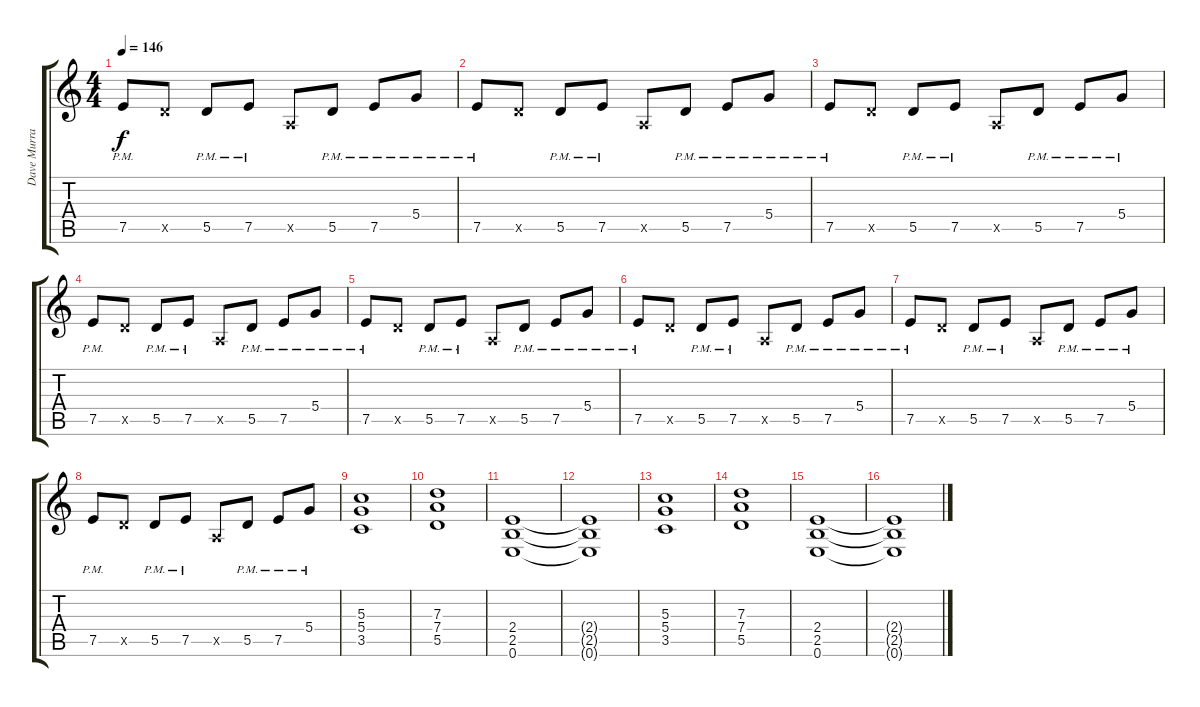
\track ("Dave Murray" "Dave Murra") {instrument distortionguitar}
\staff {score tabs}
\tuning (E4 B3 G3 D3 A2 E2) {hide}
\ts (4 4)
\tempo 146
\clef g2
\ks c
7.5{pm}.8{dy f} 5.5{x}.8 5.5{pm}.8 7.5{pm}.8 0.5{x}.8 5.5{pm}.8 7.5{pm}.8 5.4{pm}.8 |
7.5{pm}.8 5.5{x}.8 5.5{pm}.8 7.5{pm}.8 0.5{x}.8 5.5{pm}.8 7.5{pm}.8 5.4{pm}.8 |
7.5{pm}.8 5.5{x}.8 5.5{pm}.8 7.5{pm}.8 0.5{x}.8 5.5{pm}.8 7.5{pm}.8 5.4{pm}.8 |
7.5{pm}.8 5.5{x}.8 5.5{pm}.8 7.5{pm}.8 0.5{x}.8 5.5{pm}.8 7.5{pm}.8 5.4{pm}.8 |
7.5{pm}.8 5.5{x}.8 5.5{pm}.8 7.5{pm}.8 0.5{x}.8 5.5{pm}.8 7.5{pm}.8 5.4{pm}.8 |
7.5{pm}.8 5.5{x}.8 5.5{pm}.8 7.5{pm}.8 0.5{x}.8 5.5{pm}.8 7.5{pm}.8 5.4{pm}.8 |
7.5{pm}.8 5.5{x}.8 5.5{pm}.8 7.5{pm}.8 0.5{x}.8 5.5{pm}.8 7.5{pm}.8 5.4{pm}.8 |
7.5{pm}.8 5.5{x}.8 5.5{pm}.8 7.5{pm}.8 0.5{x}.8 5.5{pm}.8 7.5{pm}.8 5.4{pm}.8 |
(5.3 5.4 3.5).1 |
(7.3 7.4 5.5).1 |
(2.4 2.5 0.6).1 |
(2.4{t} 2.5{t} 0.6{t}).1 |
(5.3 5.4 3.5).1 |
(7.3 7.4 5.5).1 |
(2.4 2.5 0.6).1 |
(2.4{t} 2.5{t} 0.6{t}).1
